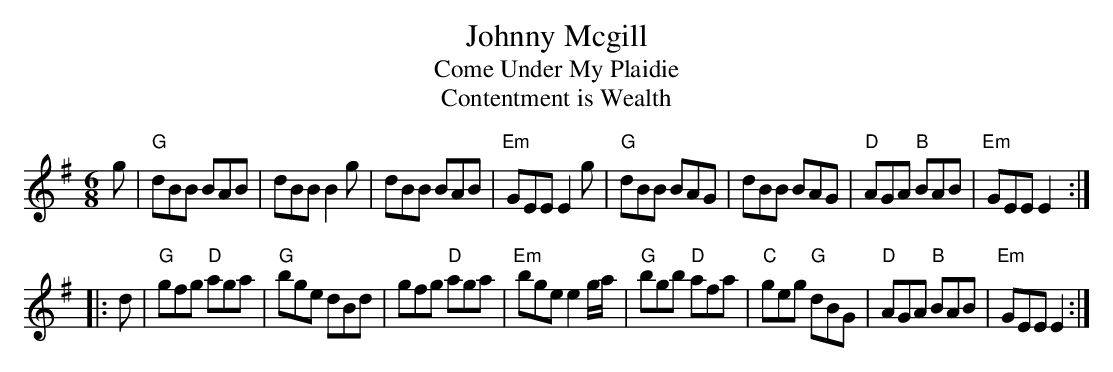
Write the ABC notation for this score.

X:1
T: Johnny Mcgill
T: Come Under My Plaidie
T: Contentment is Wealth
M:6/8
L:1/8
K: G
g \
| "G"dBB BAB | dBB B2g | dBB BAB | "Em"GEE E2g \
| "G"dBB BAG | dBB BAG | "D"AGA "B"BAB | "Em"GEE E2 :|
|: d \
| "G"gfg "D"aga | "G"bge dBd | gfg "D"aga | "Em"bge e2g/a/ \
| "G"bgb "D"afa | "C"geg "G"dBG | "D"AGA "B"BAB | "Em"GEE E2 :|
